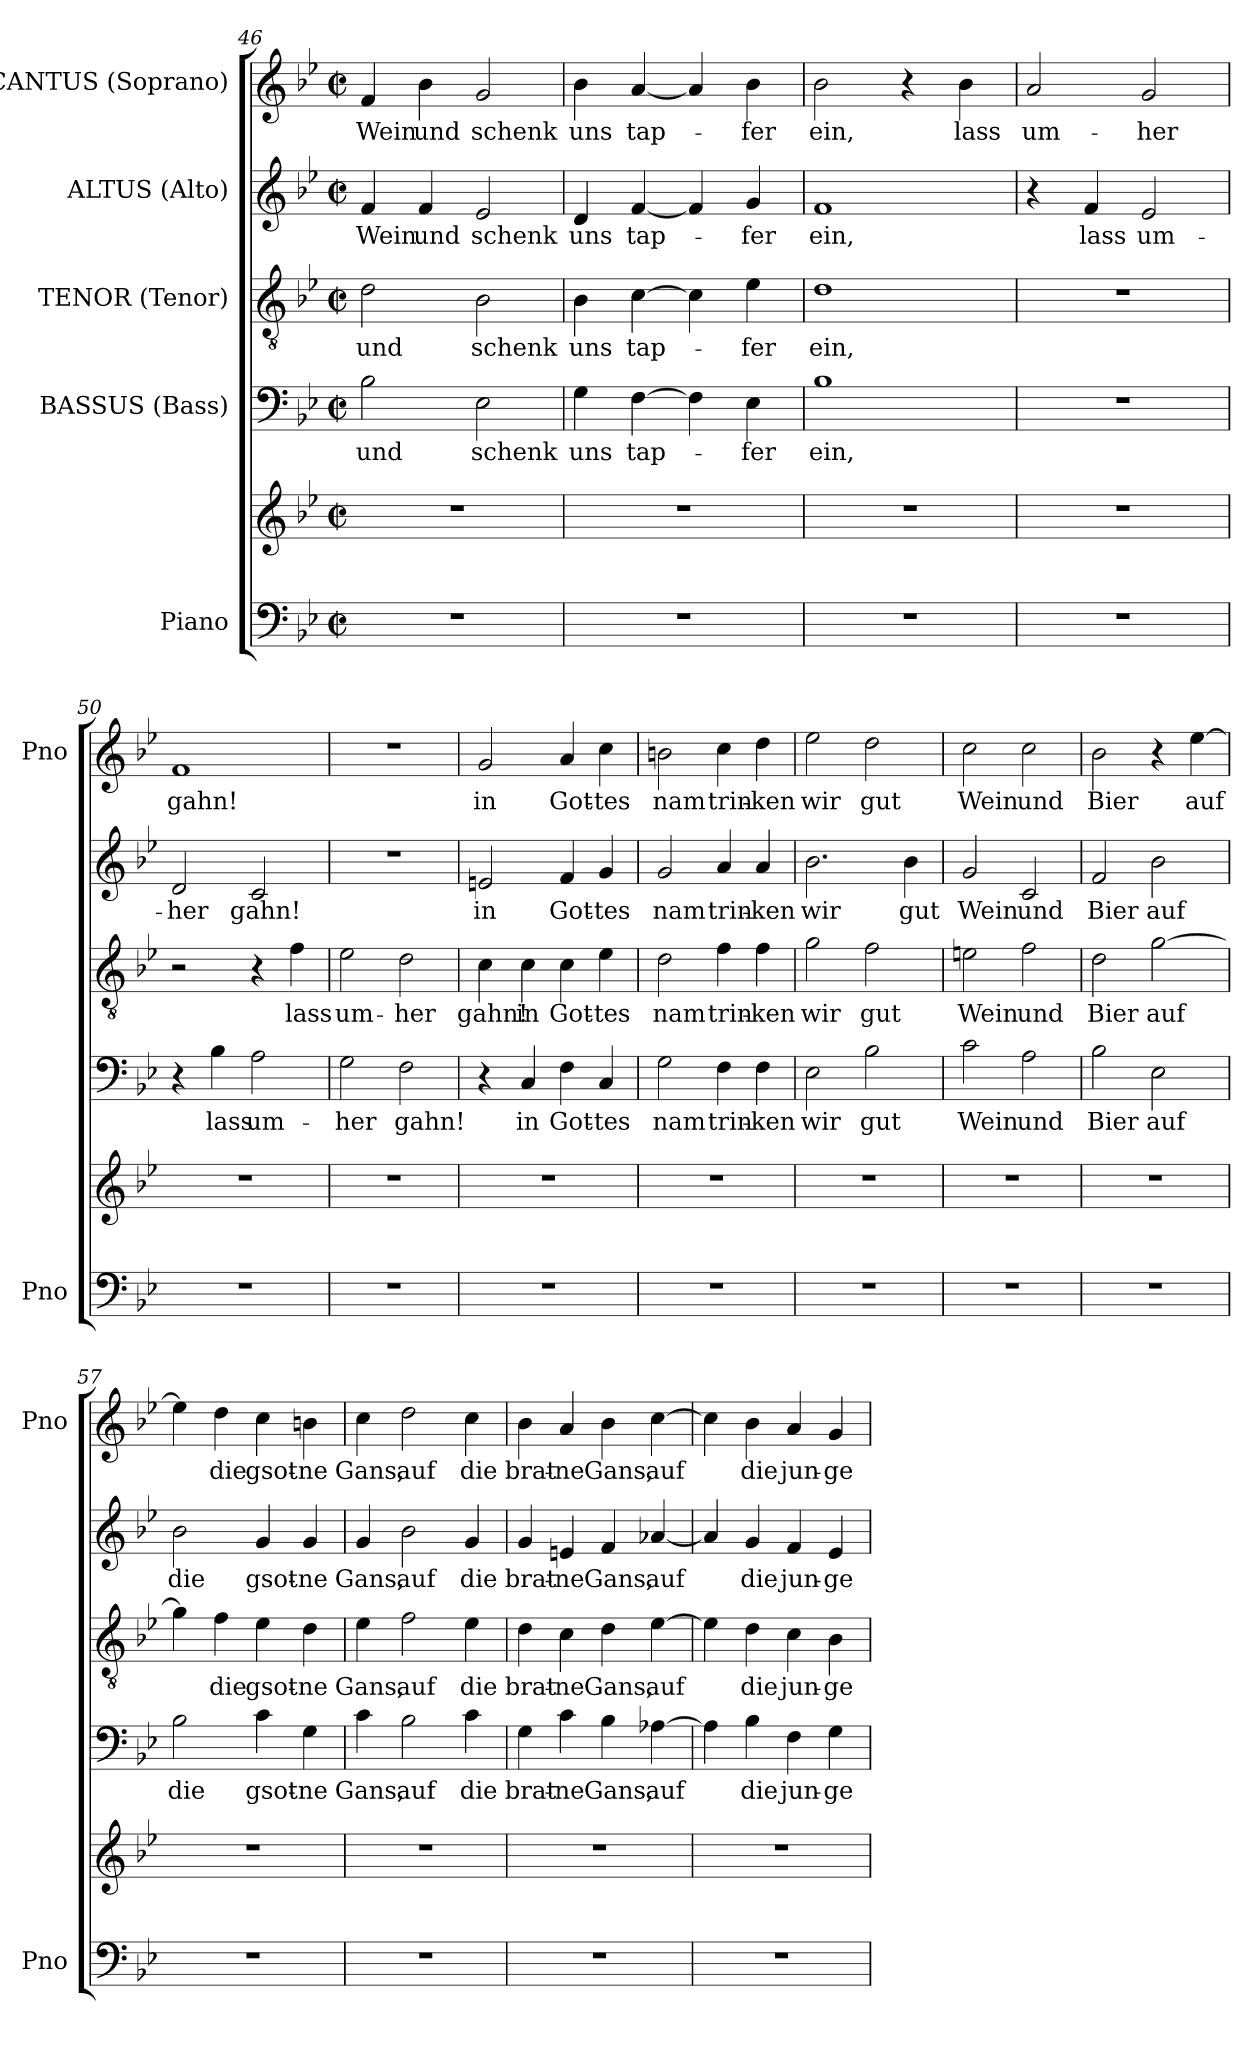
**kern	**kern	**kern	**text	**kern	**text	**kern	**text	**kern	**text
*part5	*part5	*part4	*part4	*part3	*part3	*part2	*part2	*part1	*part1
*staff6	*staff5	*staff4	*staff4	*staff3	*staff3	*staff2	*staff2	*staff1	*staff1
*I"Piano	*	*I"BASSUS (Bass)	*	*I"TENOR (Tenor)	*	*I"ALTUS (Alto)	*	*I"CANTUS (Soprano)	*
*I'Pno	*	*	*	*	*	*	*	*I'Pno	*
*clefF4	*clefG2	*clefF4	*	*clefGv2	*	*clefG2	*	*clefG2	*
*k[b-e-]	*k[b-e-]	*k[b-e-]	*	*k[b-e-]	*	*k[b-e-]	*	*k[b-e-]	*
*B-:	*B-:	*B-:	*	*B-:	*	*B-:	*	*B-:	*
*M2/2	*M2/2	*M2/2	*	*M2/2	*	*M2/2	*	*M2/2	*
*met(c|)	*met(c|)	*met(c|)	*	*met(c|)	*	*met(c|)	*	*met(c|)	*
=46	=46	=46	=46	=46	=46	=46	=46	=46	=46
1r	1r	2B-\	und	2d\	und	4f/	Wein	4f/	Wein
.	.	.	.	.	.	4f/	und	4b-\	und
.	.	2E-\	schenk	2B-\	schenk	2e-/	schenk	2g/	schenk
=47	=47	=47	=47	=47	=47	=47	=47	=47	=47
1r	1r	4G\	uns	4B-\	uns	4d/	uns	4b-\	uns
.	.	[4F\	tap-	[4c\	tap-	[4f/	tap-	[4a/	tap-
.	.	4F\]	.	4c\]	.	4f/]	.	4a/]	.
.	.	4E-\	-fer	4e-\	-fer	4g/	-fer	4b-\	-fer
=48	=48	=48	=48	=48	=48	=48	=48	=48	=48
1r	1r	1B-	ein,	1d	ein,	1f	ein,	2b-\	ein,
.	.	.	.	.	.	.	.	4r	.
.	.	.	.	.	.	.	.	4b-\	lass
=49	=49	=49	=49	=49	=49	=49	=49	=49	=49
1r	1r	1r	.	1r	.	4r	.	2a/	um-
.	.	.	.	.	.	4f/	lass	.	.
.	.	.	.	.	.	2e-/	um-	2g/	-her
=50	=50	=50	=50	=50	=50	=50	=50	=50	=50
1r	1r	4r	.	2r	.	2d/	-her	1f	gahn!
.	.	4B-\	lass	.	.	.	.	.	.
.	.	2A\	um-	4r	.	2c/	gahn!	.	.
.	.	.	.	4f\	lass	.	.	.	.
=51	=51	=51	=51	=51	=51	=51	=51	=51	=51
1r	1r	2G\	-her	2e-\	um-	1r	.	1r	.
.	.	2F\	gahn!	2d\	-her	.	.	.	.
=52	=52	=52	=52	=52	=52	=52	=52	=52	=52
1r	1r	4r	.	4c\	gahn!	2en/	in	2g/	in
.	.	4C/	in	4c\	in	.	.	.	.
.	.	4F\	Got-	4c\	Got-	4f/	Got-	4a/	Got-
.	.	4C/	-tes	4e-\	-tes	4g/	-tes	4cc\	-tes
!!LO:LB:g=z
=53	=53	=53	=53	=53	=53	=53	=53	=53	=53
1r	1r	2G\	nam	2d\	nam	2g/	nam	2bn\	nam
.	.	4F\	trin-	4f\	trin-	4a/	trin-	4cc\	trin-
.	.	4F\	-ken	4f\	-ken	4a/	-ken	4dd\	-ken
=54	=54	=54	=54	=54	=54	=54	=54	=54	=54
1r	1r	2E-\	wir	2g\	wir	2.b-\	wir	2ee-\	wir
.	.	2B-\	gut	2f\	gut	.	.	2dd\	gut
.	.	.	.	.	.	4b-\	gut	.	.
=55	=55	=55	=55	=55	=55	=55	=55	=55	=55
1r	1r	2c\	Wein	2en\	Wein	2g/	Wein	2cc\	Wein
.	.	2A\	und	2f\	und	2c/	und	2cc\	und
=56	=56	=56	=56	=56	=56	=56	=56	=56	=56
1r	1r	2B-\	Bier	2d\	Bier	2f/	Bier	2b-\	Bier
.	.	2E-\	auf	[2g\	auf	2b-\	auf	4r	.
.	.	.	.	.	.	.	.	[4ee-\	auf
=57	=57	=57	=57	=57	=57	=57	=57	=57	=57
1r	1r	2B-\	die	4g\]	.	2b-\	die	4ee-\]	.
.	.	.	.	4f\	die	.	.	4dd\	die
.	.	4c\	gsot-	4e-\	gsot-	4g/	gsot-	4cc\	gsot-
.	.	4G\	-ne	4d\	-ne	4g/	-ne	4bn\	-ne
=58	=58	=58	=58	=58	=58	=58	=58	=58	=58
1r	1r	4c\	Gans,	4e-\	Gans,	4g/	Gans,	4cc\	Gans,
.	.	2B-\	auf	2f\	auf	2b-\	auf	2dd\	auf
.	.	4c\	die	4e-\	die	4g/	die	4cc\	die
=59	=59	=59	=59	=59	=59	=59	=59	=59	=59
1r	1r	4G\	brat-	4d\	brat-	4g/	brat-	4b-\	brat-
.	.	4c\	-ne	4c\	-ne	4en/	-ne	4a/	-ne
.	.	4B-\	Gans,	4d\	Gans,	4f/	Gans,	4b-\	Gans,
.	.	[4A-X\	auf	[4e-\	auf	[4a-X/	auf	[4cc\	auf
=60	=60	=60	=60	=60	=60	=60	=60	=60	=60
1r	1r	4A-\]	.	4e-\]	.	4a-/]	.	4cc\]	.
.	.	4B-\	die	4d\	die	4g/	die	4b-\	die
.	.	4F\	jun-	4c\	jun-	4f/	jun-	4a/	jun-
.	.	4G\	-ge	4B-\	-ge	4e-/	-ge	4g/	-ge
=	=	=	=	=	=	=	=	=	=
*-	*-	*-	*-	*-	*-	*-	*-	*-	*-
